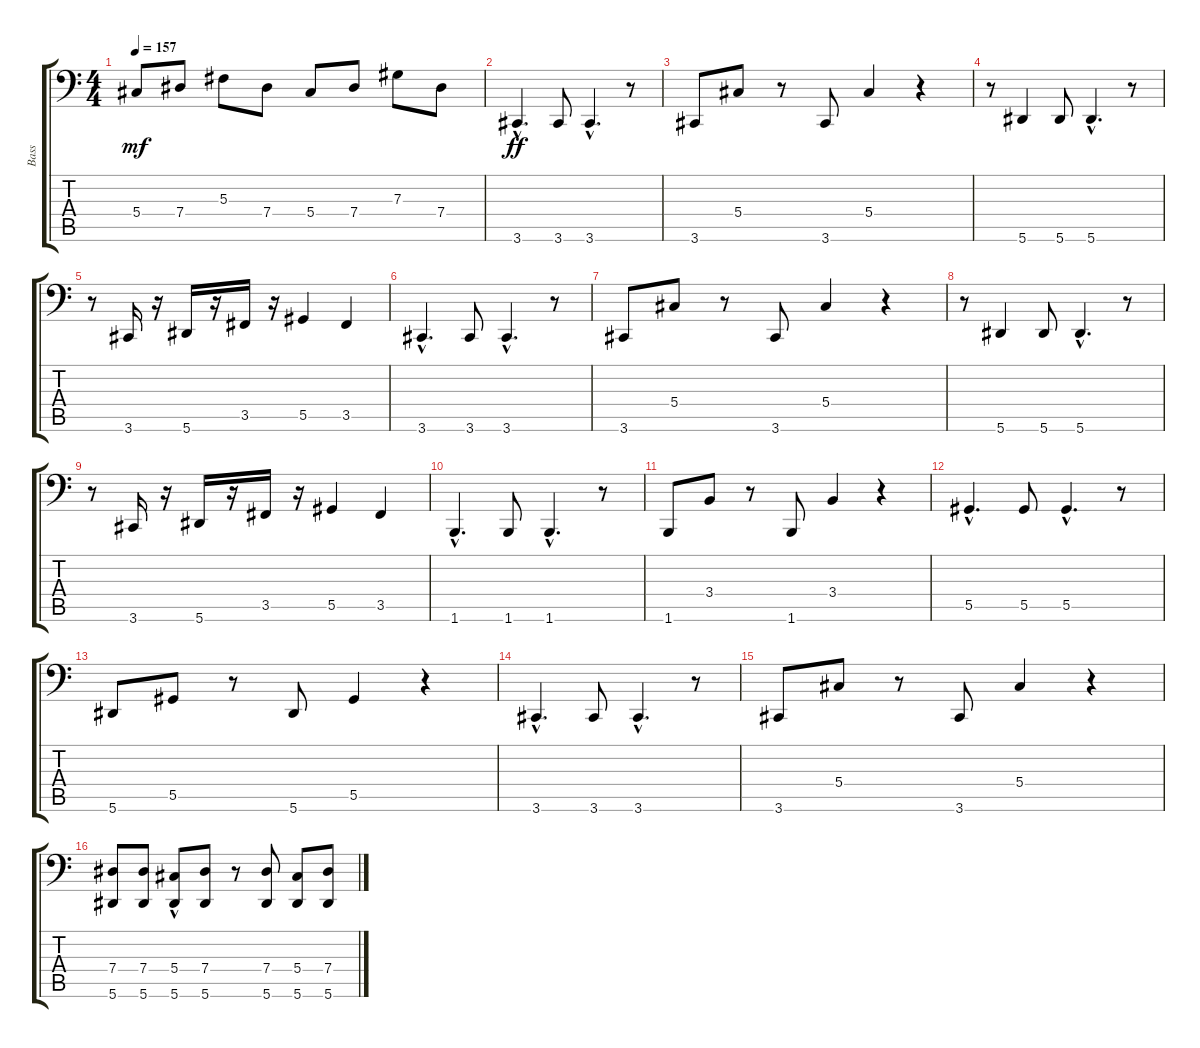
\track ("Bass" "Bass") {instrument slapbass2}
\staff {score tabs}
\tuning (B2 Gb2 Db2 Ab1 Eb1 Bb0) {hide}
\ts (4 4)
\tempo 157
\clef f4
\ks c
5.4.8{dy mf} 7.4.8 5.3.8 7.4.8 5.4.8 7.4.8 7.3.8 7.4.8 |
3.6{hac}.4{d dy ff} 3.6.8 3.6{hac}.4{d} r.8 |
3.6.8 5.4.8 r.8 3.6.8 5.4.4 r.4 |
r.8 5.6.4 5.6.8 5.6{hac}.4{d} r.8 |
r.8 3.6.16 r.16 5.6.16 r.16 3.5.16 r.16 5.5.4 3.5.4 |
3.6{hac}.4{d} 3.6.8 3.6{hac}.4{d} r.8 |
3.6.8 5.4.8 r.8 3.6.8 5.4.4 r.4 |
r.8 5.6.4 5.6.8 5.6{hac}.4{d} r.8 |
r.8 3.6.16 r.16 5.6.16 r.16 3.5.16 r.16 5.5.4 3.5.4 |
1.6{hac}.4{d} 1.6.8 1.6{hac}.4{d} r.8 |
1.6.8 3.4.8 r.8 1.6.8 3.4.4 r.4 |
5.5{hac}.4{d} 5.5.8 5.5{hac}.4{d} r.8 |
5.6.8 5.5.8 r.8 5.6.8 5.5.4 r.4 |
3.6{hac}.4{d} 3.6.8 3.6{hac}.4{d} r.8 |
3.6.8 5.4.8 r.8 3.6.8 5.4.4 r.4 |
(7.4 5.6).8 (7.4 5.6).8 (5.4 5.6{hac}).8 (7.4 5.6).8 r.8 (7.4 5.6).8 (5.4 5.6).8 (7.4 5.6).8
